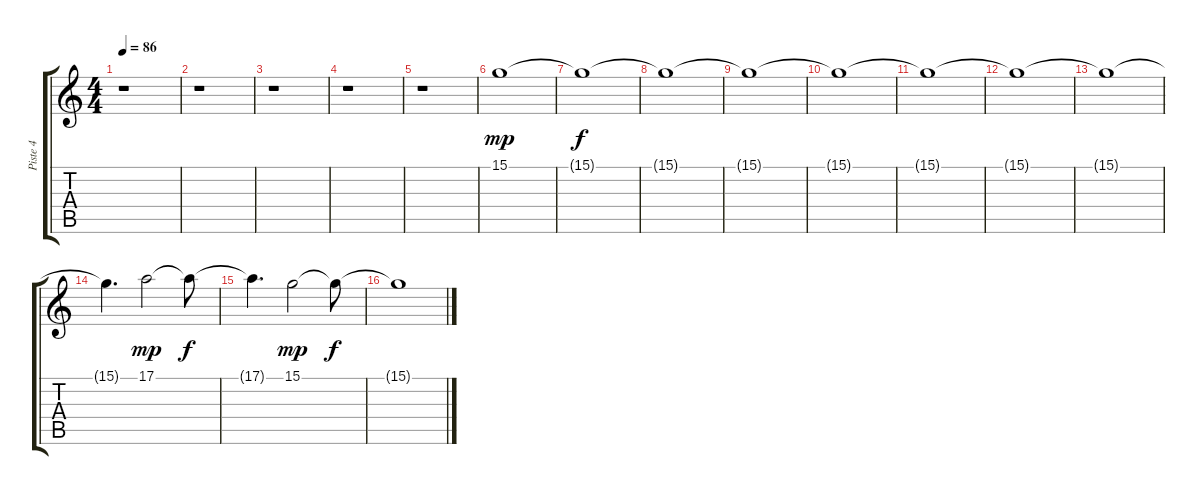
\track ("Piste 4" "Piste 4") {instrument synthstrings1}
\staff {score tabs}
\tuning (E4 B3 G3 D3 A2 E2) {hide}
\ts (4 4)
\tempo 86
\clef g2
\ks c
r.1{dy mp} |
r.1 |
r.1 |
r.1 |
r.1 |
15.1.1 |
15.1{t}.1{dy f} |
15.1{t}.1 |
15.1{t}.1 |
15.1{t}.1 |
15.1{t}.1 |
15.1{t}.1 |
15.1{t}.1 |
15.1{t}.4{d} 17.1.2{dy mp} 17.1{t}.8{dy f} |
17.1{t}.4{d} 15.1.2{dy mp} 15.1{t}.8{dy f} |
15.1{t}.1
